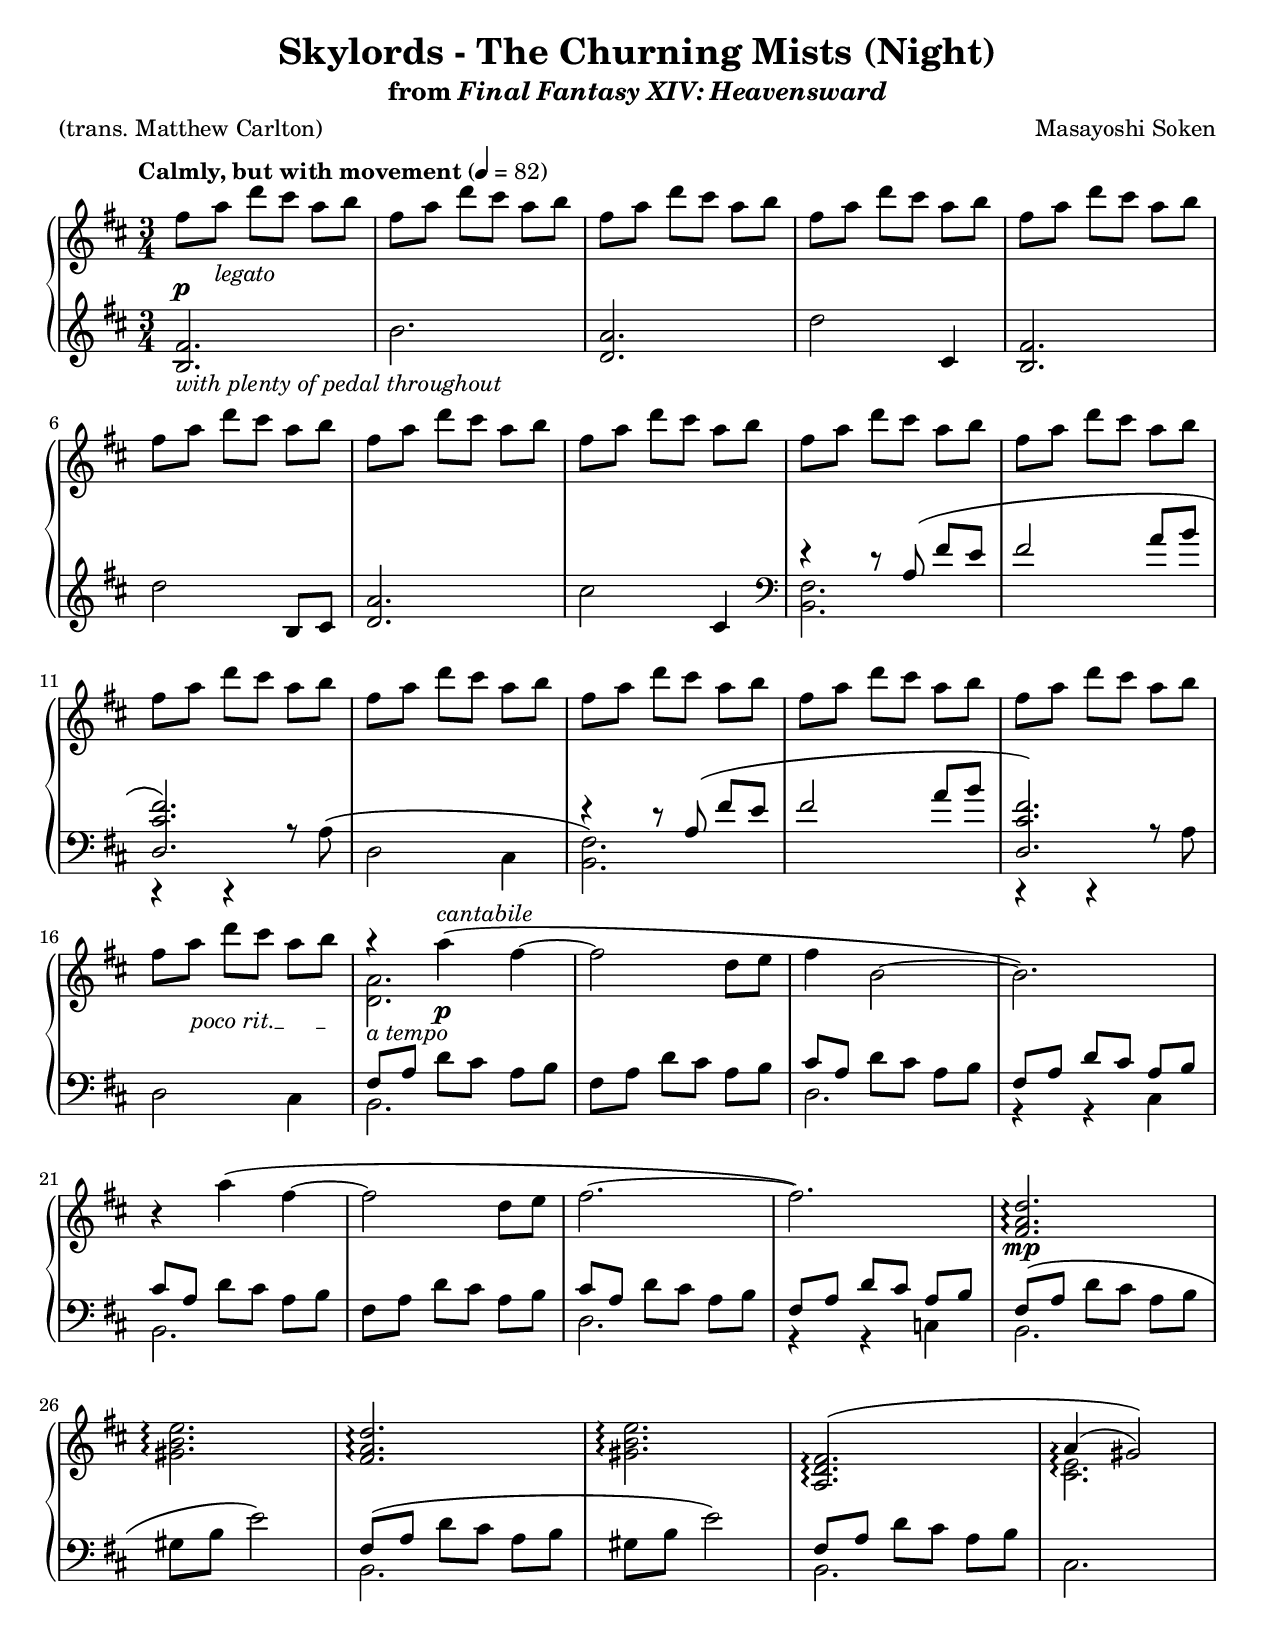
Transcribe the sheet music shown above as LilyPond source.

\version "2.20.0"
\language "english"
\pointAndClickOff

#(set-default-paper-size "letter")

\paper {
  print-page-number = ##f
  indent = 0
}

\header {
  title = "Skylords - The Churning Mists (Night)"
  subtitle = \markup { from \italic { Final Fantasy XIV: Heavensward } }

  composer = "Masayoshi Soken"
  poet = "(trans. Matthew Carlton)"
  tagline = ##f
}

poco_rit = {
  \override TextSpanner.bound-details.left.text = \markup { \italic "poco rit." }
  \textSpannerDown
}

global = {
  \key d \major
  \time 3/4
  \set Timing.beamExceptions = #'() % Beam each beat separately in 3/4 instead of the whole measure
  \tempo "Calmly, but with movement" 4 = 82
}

%%%%%%%%%%%%%%%%%%%%%%%%%%%%%%%%%%%%%%%%%%%%%%%%%%%%%%%%%%%%%%%%%%%%%%%%
%% A = mm. 1-8

upper.A = \relative {
  fs''8 a d cs a b |
  \repeat unfold 7 { fs a d cs a b | }
}

lower.A = \relative {
  <b fs'>2.
  b' |
  <a d,> |
  d2 cs,4 |
  <b fs'>2. |
  d'2 b,8 cs |
  <d a'>2. |
  cs'2 cs,4 |
}

%%%%%%%%%%%%%%%%%%%%%%%%%%%%%%%%%%%%%%%%%%%%%%%%%%%%%%%%%%%%%%%%%%%%%%%%
%% B = mm. 9-16 (enter tenor voice)

upper.B = \relative {
  \barNumberCheck #9
  \repeat unfold 8 { fs''8 a d cs a b | }
}

lower.B_tenor = \relative {
  r4 r8 a8\( fs' e |
  fs2 a8 b |
  <fs cs d,>2.\) |
  s2. |
  r4 r8 a,8\( fs' e |
  fs2 a8 b |
  <fs cs d,>2.\) |
  s2. |
}

lower.B_bass = \relative {
  <b, fs'>2. |
  s2. |
  c,4\rest c\rest a''8\rest a8^\( |
  d,2 cs4 |
  <b fs'>2.\) |
  s2. |
  c,4\rest c\rest a''8\rest a8 |
  d,2 cs4 |
}

lower.B = {
  \barNumberCheck #9
  \clef bass
  <<
    { \lower.B_tenor } \\
    { \lower.B_bass }
  >>
}

%%%%%%%%%%%%%%%%%%%%%%%%%%%%%%%%%%%%%%%%%%%%%%%%%%%%%%%%%%%%%%%%%%%%%%%%
%% C = mm. 17- (enter melody)

upper.C = \relative {
  \barNumberCheck #17
  <<
    \relative c''' {
      \stemNeutral
      r4 a4\( fs~ |
      2 d8 e |
      fs4 b,2~ |
      2.\) |
    }
    \\
    \relative c'' {
      <a d,>2. |
    }
  >>
  r4 a''\( fs~ |
  2 d8 e fs2.~ |
  2.\) |
  \barNumberCheck #25
  \repeat unfold 2 {
    <d a fs>2.\arpeggio |
    <e b gs>2.\arpeggio |
  }
  <<
    \set PianoStaff.connectArpeggios = ##t

    {
      <fs, d a>\(\arpeggio |
      a4(\arpeggio gs2)\)
    }
    \\
    {
      s2. |
      <e cs>2.\arpeggio
    }
  >> |
}

su = \stemUp
sn = \stemNeutral

lower.C_tenor = \relative {
  \stemNeutral
  \su fs8 a \sn d cs a b |
  fs8 a d cs a b |
  \su cs a \sn d cs a b |
  \su fs a d cs a b \sn |
  \su cs a \sn d cs a b |
  fs a d cs a b |
  \su cs a \sn d cs a b |
  \su fs a d cs a b |
  fs\( a \sn d cs a b |
  gs b e2\) |
  \su fs,8\( a \sn d cs a b |
  gs b e2\) |
  \su fs,8 a \sn d cs a b |
}

lower.C_bass = \relative {
  b,2. |
  s2. |
  d2. |
  r4 r4 cs4 |
  b2. |
  s2. |
  d2. |
  r4 r4 c4 |
  b2. |
  s2. |
  b2. |
  s2. |
  b2. |
  cs2. |
}

lower.C = {
  \barNumberCheck #17
  <<
    { \lower.C_tenor } \\
    { \lower.C_bass }
  >>
}

editorial.above = {
  s2.*16 |
  \barNumberCheck #17
  s4 s4^\markup \italic cantabile
}

editorial.between = {
  s8\p s8^\markup \italic legato s2 |
  s2.*14 |
  \barNumberCheck #16
  \poco_rit
  s8 s8\startTextSpan s8*3 s8\stopTextSpan |
  s8_\markup \italic { a tempo } s8 s4\p s4 |
  s2.*7 |
  \barNumberCheck #25
  s2.\mp |
}

editorial.below = {
  s8^\markup \italic { with plenty of pedal throughout }
}

reference.breaks = {
  s2.*5 | \break
  \barNumberCheck #6
  s2.*5 | \break
  \barNumberCheck #11
  s2.*5 | \break
  \barNumberCheck #16
  s2.*5 | \break
  \barNumberCheck #21
  s2.*5 | \break
  \barNumberCheck #26
  s2.*5 | \pageBreak
  \barNumberCheck #31
  s2.*5 | \break
  \barNumberCheck #36
  s2.*5 | \break
  \barNumberCheck #41
  s2.*5 | \break
  \barNumberCheck #46
  s2.*5 | \break
  \barNumberCheck #51
  s2.*5 | \break
  \barNumberCheck #56
  s2. | \pageBreak
  \barNumberCheck #57
  s2.*5 | \break
  \barNumberCheck #62
  s2.*5 | \break
  \barNumberCheck #67
  s2.*5 | \break
  \barNumberCheck #72
  s2.*5 | \break
  \barNumberCheck #77
  s2.*5 | \pageBreak
  \barNumberCheck #82
  s2.*5 | \break
  \barNumberCheck #87
  s2.*5 | \break
  \barNumberCheck #92
  s2.*5 | \break
  \barNumberCheck #97
  %% Time changes to 6/8, but that's still 2. per bar.
  s2.*5 | \break
  \barNumberCheck #102
  s2.*5 | \break
  \barNumberCheck #107
  s2.*5 | \pageBreak
  \barNumberCheck #112
  s2.*3 |
  \barNumberCheck #115
}


\new PianoStaff <<
  \new Dynamics {
    \global
    \editorial.above
  }
  \new Staff = "up" {
    \global
    \upper.A
    \upper.B
    \upper.C
  }
  \new Dynamics {
    \global
    \editorial.between
  }
  \new Staff = "down" {
    \global
    \lower.A
    \lower.B
    \lower.C
  }
  \new Dynamics {
    \global
    \editorial.below
  }
  \new Dynamics {
    \global
    \reference.breaks
  }
>>
